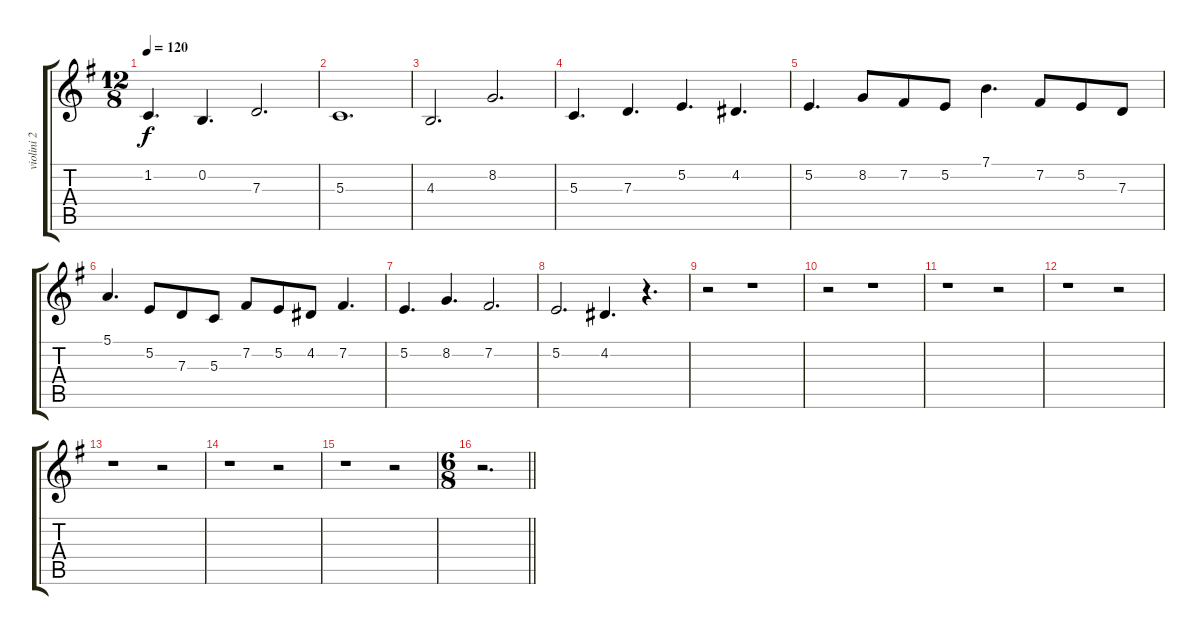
\track ("violini 2" "violini 2") {instrument violin}
\staff {score tabs}
\tuning (E4 B3 G3 D3 A2 E2) {hide}
\ts (12 8)
\tempo 120
\clef g2
\ks g
1.2.4{d dy f} 0.2.4{d} 7.3.2{d} |
5.3.1{d} |
4.3.2{d} 8.2.2{d} |
5.3.4{d} 7.3.4{d} 5.2.4{d} 4.2.4{d} |
5.2.4{d} 8.2.8 7.2.8 5.2.8 7.1.4{d} 7.2.8 5.2.8 7.3.8 |
5.1.4{d} 5.2.8 7.3.8 5.3.8 7.2.8 5.2.8 4.2.8 7.2.4{d} |
5.2.4{d} 8.2.4{d} 7.2.2{d} |
5.2.2{d} 4.2.4{d} r.4{d} |
r.2 r.1 |
r.2 r.1 |
r.1 r.2 |
r.1 r.2 |
r.1 r.2 |
r.1 r.2 |
r.1 r.2 |
\ts (6 8)
\barLineRight lightlight
r.2{d}
